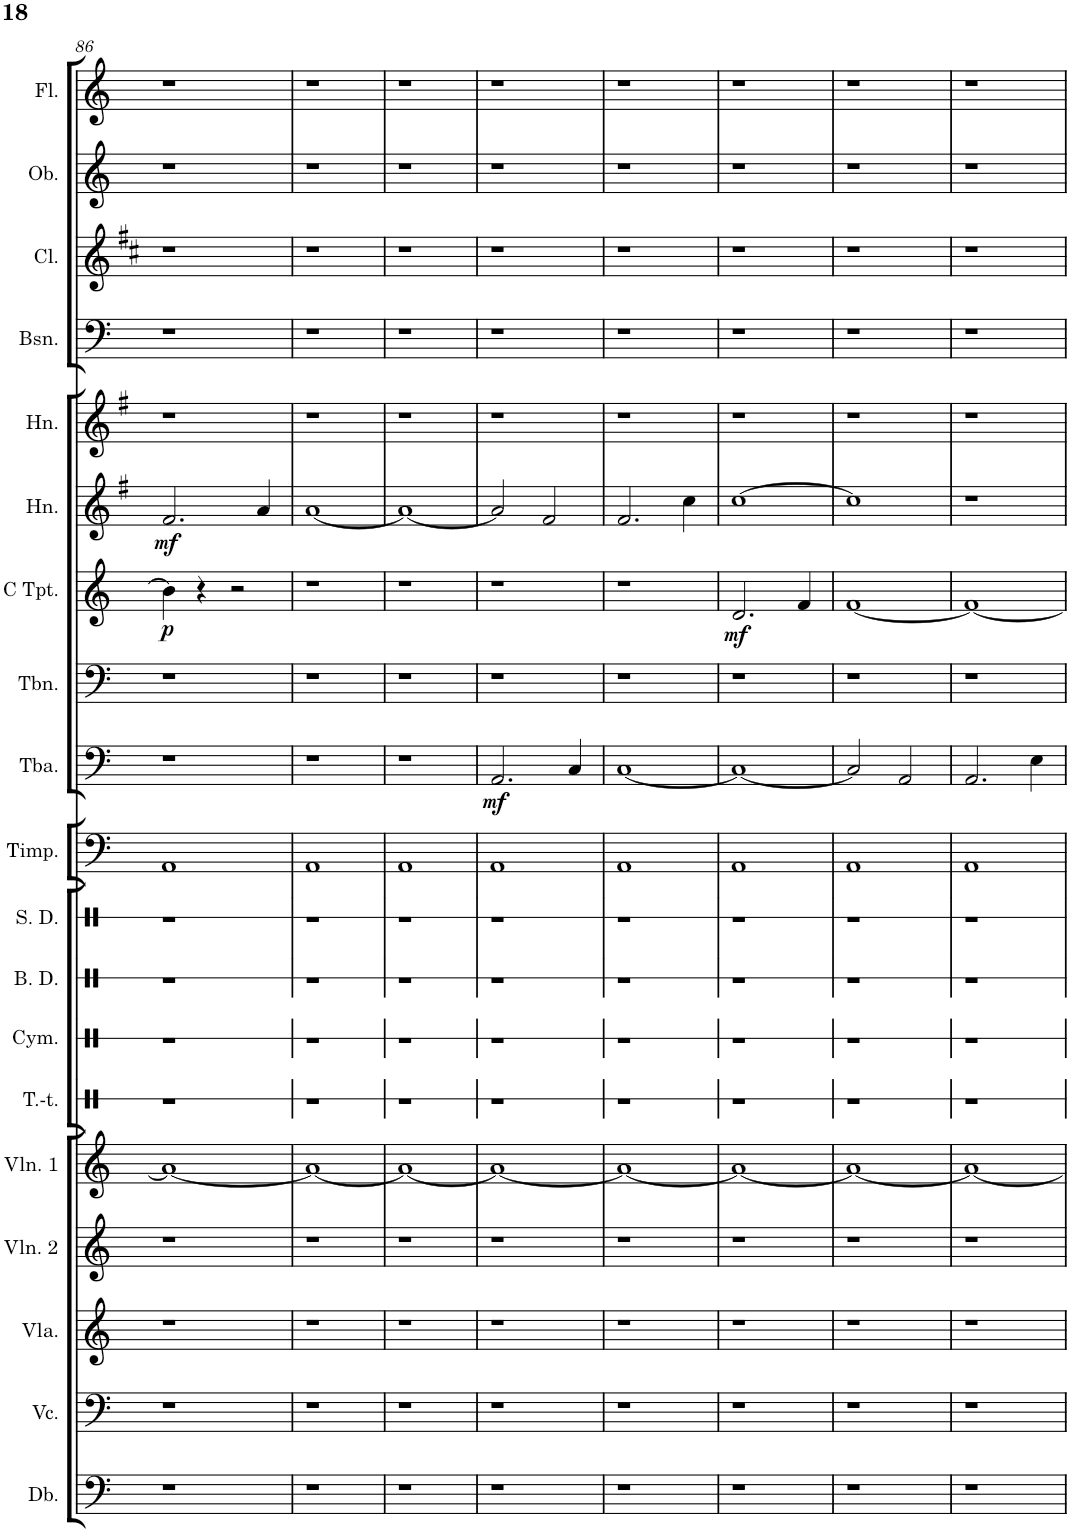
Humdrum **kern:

**kern	**kern	**kern	**kern	**kern	**kern	**kern	**kern	**kern	**kern	**kern	**dynam	**kern	**kern	**dynam	**kern	**dynam	**kern	**kern	**kern	**kern	**kern
*part19	*part18	*part17	*part16	*part15	*part14	*part13	*part12	*part11	*part10	*part9	*part9	*part8	*part7	*part7	*part6	*part6	*part5	*part4	*part3	*part2	*part1
*staff19	*staff18	*staff17	*staff16	*staff15	*staff14	*staff13	*staff12	*staff11	*staff10	*staff9	*staff9	*staff8	*staff7	*staff7	*staff6	*staff6	*staff5	*staff4	*staff3	*staff2	*staff1
*I"Double Bass	*I"Violoncello	*I"Viola	*I"Violin 2	*I"Violin 1	*I"Tam-tam	*I"Cymbals	*I"Bass Drum	*I"Snare Drum	*I"Timpani	*I"Tuba	*	*I"Trombone	*I"Trumpet in C	*	*I"Horn in F	*	*I"Horn in F	*I"Bassoon	*I"Clarinet in Bb	*I"Oboe	*I"Flute
*I'Db.	*I'Vc.	*I'Vla.	*I'Vln. 2	*I'Vln. 1	*I'T.-t.	*I'Cym.	*I'B. D.	*I'S. D.	*I'Timp.	*I'Tba.	*	*I'Tbn.	*	*	*I'Hn.	*	*I'Hn.	*I'Bsn.	*I'Cl.	*I'Ob.	*I'Fl.
!!LO:PB:g=z
*clefF4	*clefF4	*clefG2	*clefG2	*clefG2	*clefX	*clefX	*clefX	*clefX	*clefF4	*clefF4	*	*clefF4	*clefG2	*	*clefG2	*	*clefG2	*clefF4	*clefG2	*clefG2	*clefG2
*Trd7c12	*	*	*	*	*	*	*	*	*	*	*	*	*	*	*Trd4c7	*	*Trd4c7	*	*Trd1c2	*	*Trd-7c-12
*k[]	*k[]	*k[]	*k[]	*k[]	*k[]	*k[]	*k[]	*k[]	*k[]	*k[]	*	*k[]	*k[]	*	*k[f#]	*	*k[f#]	*k[]	*k[f#c#]	*k[]	*k[]
*M4/4	*M4/4	*M4/4	*M4/4	*M4/4	*M4/4	*M4/4	*M4/4	*M4/4	*M4/4	*M4/4	*	*M4/4	*M4/4	*	*M4/4	*	*M4/4	*M4/4	*M4/4	*M4/4	*M4/4
=86	=86	=86	=86	=86	=86	=86	=86	=86	=86	=86	=86	=86	=86	=86	=86	=86	=86	=86	=86	=86	=86
!	!	!	!	!	!	!	!	!	!	!	!	!	!	!LO:DY:b	!	!LO:DY:b	!	!	!	!	!
1r	1r	1r	1r	1a_	1r	1r	1r	1r	1AA	1r	.	1r	4b\]	p	2.f#/	mf	1r	1r	1r	1r	1r
.	.	.	.	.	.	.	.	.	.	.	.	.	4r	.	.	.	.	.	.	.	.
.	.	.	.	.	.	.	.	.	.	.	.	.	2r	.	.	.	.	.	.	.	.
.	.	.	.	.	.	.	.	.	.	.	.	.	.	.	4a/	.	.	.	.	.	.
=87	=87	=87	=87	=87	=87	=87	=87	=87	=87	=87	=87	=87	=87	=87	=87	=87	=87	=87	=87	=87	=87
1r	1r	1r	1r	1a_	1r	1r	1r	1r	1AA	1r	.	1r	1r	.	[1a	.	1r	1r	1r	1r	1r
=88	=88	=88	=88	=88	=88	=88	=88	=88	=88	=88	=88	=88	=88	=88	=88	=88	=88	=88	=88	=88	=88
1r	1r	1r	1r	1a_	1r	1r	1r	1r	1AA	1r	.	1r	1r	.	1a_	.	1r	1r	1r	1r	1r
=89	=89	=89	=89	=89	=89	=89	=89	=89	=89	=89	=89	=89	=89	=89	=89	=89	=89	=89	=89	=89	=89
!	!	!	!	!	!	!	!	!	!	!	!LO:DY:b	!	!	!	!	!	!	!	!	!	!
1r	1r	1r	1r	1a_	1r	1r	1r	1r	1AA	2.AA/	mf	1r	1r	.	2a/]	.	1r	1r	1r	1r	1r
.	.	.	.	.	.	.	.	.	.	.	.	.	.	.	2f#/	.	.	.	.	.	.
.	.	.	.	.	.	.	.	.	.	4C/	.	.	.	.	.	.	.	.	.	.	.
=90	=90	=90	=90	=90	=90	=90	=90	=90	=90	=90	=90	=90	=90	=90	=90	=90	=90	=90	=90	=90	=90
1r	1r	1r	1r	1a_	1r	1r	1r	1r	1AA	[1C	.	1r	1r	.	2.f#/	.	1r	1r	1r	1r	1r
.	.	.	.	.	.	.	.	.	.	.	.	.	.	.	4cc\	.	.	.	.	.	.
=91	=91	=91	=91	=91	=91	=91	=91	=91	=91	=91	=91	=91	=91	=91	=91	=91	=91	=91	=91	=91	=91
!	!	!	!	!	!	!	!	!	!	!	!	!	!	!LO:DY:b	!	!	!	!	!	!	!
1r	1r	1r	1r	1a_	1r	1r	1r	1r	1AA	1C_	.	1r	2.d/	mf	[1cc	.	1r	1r	1r	1r	1r
.	.	.	.	.	.	.	.	.	.	.	.	.	4f/	.	.	.	.	.	.	.	.
=92	=92	=92	=92	=92	=92	=92	=92	=92	=92	=92	=92	=92	=92	=92	=92	=92	=92	=92	=92	=92	=92
1r	1r	1r	1r	1a_	1r	1r	1r	1r	1AA	2C/]	.	1r	[1f	.	1cc]	.	1r	1r	1r	1r	1r
.	.	.	.	.	.	.	.	.	.	2AA/	.	.	.	.	.	.	.	.	.	.	.
=93	=93	=93	=93	=93	=93	=93	=93	=93	=93	=93	=93	=93	=93	=93	=93	=93	=93	=93	=93	=93	=93
1r	1r	1r	1r	1a_	1r	1r	1r	1r	1AA	2.AA/	.	1r	1f_	.	1r	.	1r	1r	1r	1r	1r
.	.	.	.	.	.	.	.	.	.	4E\	.	.	.	.	.	.	.	.	.	.	.
=	=	=	=	=	=	=	=	=	=	=	=	=	=	=	=	=	=	=	=	=	=
*-	*-	*-	*-	*-	*-	*-	*-	*-	*-	*-	*-	*-	*-	*-	*-	*-	*-	*-	*-	*-	*-
